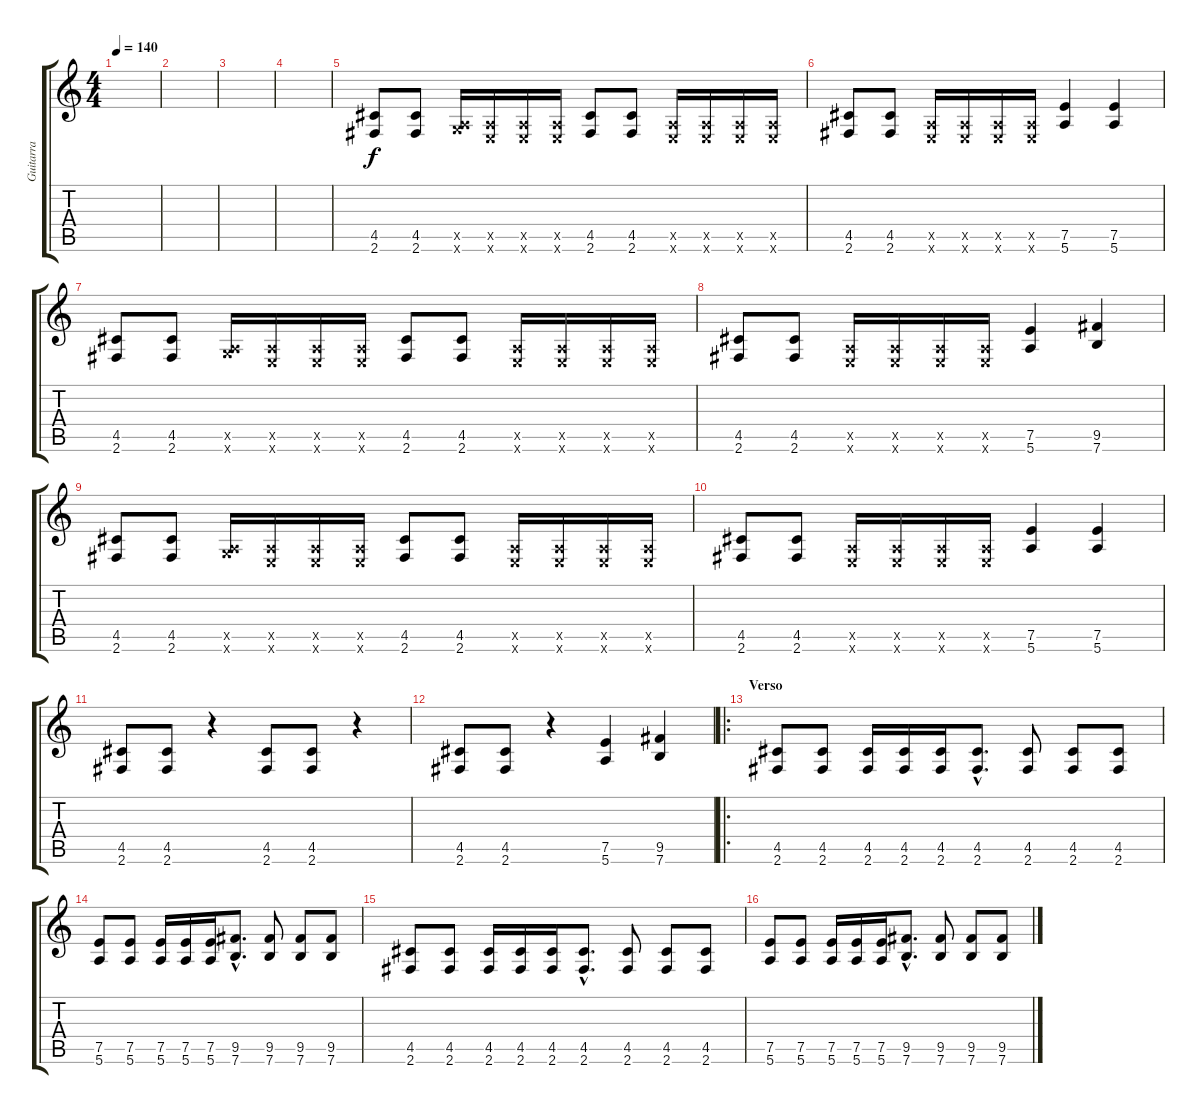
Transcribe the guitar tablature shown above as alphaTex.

\track ("Guitarra" "Guitarra") {instrument distortionguitar}
\staff {score tabs}
\tuning (E4 B3 G3 D3 A2 E2) {hide}
\ts (4 4)
\tempo 140
\clef g2
\ks c
|
|
|
|
(4.5 2.6).8 (4.5 2.6).8 (0.5{x} 3.6{x}).16 (0.5{x} 0.6{x}).16 (0.5{x} 0.6{x}).16 (0.5{x} 0.6{x}).16 (4.5 2.6).8 (4.5 2.6).8 (0.5{x} 0.6{x}).16 (0.5{x} 0.6{x}).16 (0.5{x} 0.6{x}).16 (0.5{x} 0.6{x}).16 |
(4.5 2.6).8 (4.5 2.6).8 (0.5{x} 0.6{x}).16 (0.5{x} 0.6{x}).16 (0.5{x} 0.6{x}).16 (0.5{x} 0.6{x}).16 (7.5 5.6).4 (7.5 5.6).4 |
(4.5 2.6).8 (4.5 2.6).8 (0.5{x} 3.6{x}).16 (0.5{x} 0.6{x}).16 (0.5{x} 0.6{x}).16 (0.5{x} 0.6{x}).16 (4.5 2.6).8 (4.5 2.6).8 (0.5{x} 0.6{x}).16 (0.5{x} 0.6{x}).16 (0.5{x} 0.6{x}).16 (0.5{x} 0.6{x}).16 |
(4.5 2.6).8 (4.5 2.6).8 (0.5{x} 0.6{x}).16 (0.5{x} 0.6{x}).16 (0.5{x} 0.6{x}).16 (0.5{x} 0.6{x}).16 (7.5 5.6).4 (9.5 7.6).4 |
(4.5 2.6).8 (4.5 2.6).8 (0.5{x} 3.6{x}).16 (0.5{x} 0.6{x}).16 (0.5{x} 0.6{x}).16 (0.5{x} 0.6{x}).16 (4.5 2.6).8 (4.5 2.6).8 (0.5{x} 0.6{x}).16 (0.5{x} 0.6{x}).16 (0.5{x} 0.6{x}).16 (0.5{x} 0.6{x}).16 |
(4.5 2.6).8 (4.5 2.6).8 (0.5{x} 0.6{x}).16 (0.5{x} 0.6{x}).16 (0.5{x} 0.6{x}).16 (0.5{x} 0.6{x}).16 (7.5 5.6).4 (7.5 5.6).4 |
(4.5 2.6).8 (4.5 2.6).8 r.4 (4.5 2.6).8 (4.5 2.6).8 r.4 |
(4.5 2.6).8 (4.5 2.6).8 r.4 (7.5 5.6).4 (9.5 7.6).4 |
\ro
\section ("" "Verso")
(4.5 2.6).8 (4.5 2.6).8 (4.5 2.6).16 (4.5 2.6).16 (4.5 2.6).16 (4.5{hac} 2.6{hac}).8{d} (4.5 2.6).8 (4.5 2.6).8 (4.5 2.6).8 |
(7.5 5.6).8 (7.5 5.6).8 (7.5 5.6).16 (7.5 5.6).16 (7.5 5.6).16 (9.5{hac} 7.6{hac}).8{d} (9.5 7.6).8 (9.5 7.6).8 (9.5 7.6).8 |
(4.5 2.6).8 (4.5 2.6).8 (4.5 2.6).16 (4.5 2.6).16 (4.5 2.6).16 (4.5{hac} 2.6{hac}).8{d} (4.5 2.6).8 (4.5 2.6).8 (4.5 2.6).8 |
(7.5 5.6).8 (7.5 5.6).8 (7.5 5.6).16 (7.5 5.6).16 (7.5 5.6).16 (9.5{hac} 7.6{hac}).8{d} (9.5 7.6).8 (9.5 7.6).8 (9.5 7.6).8
